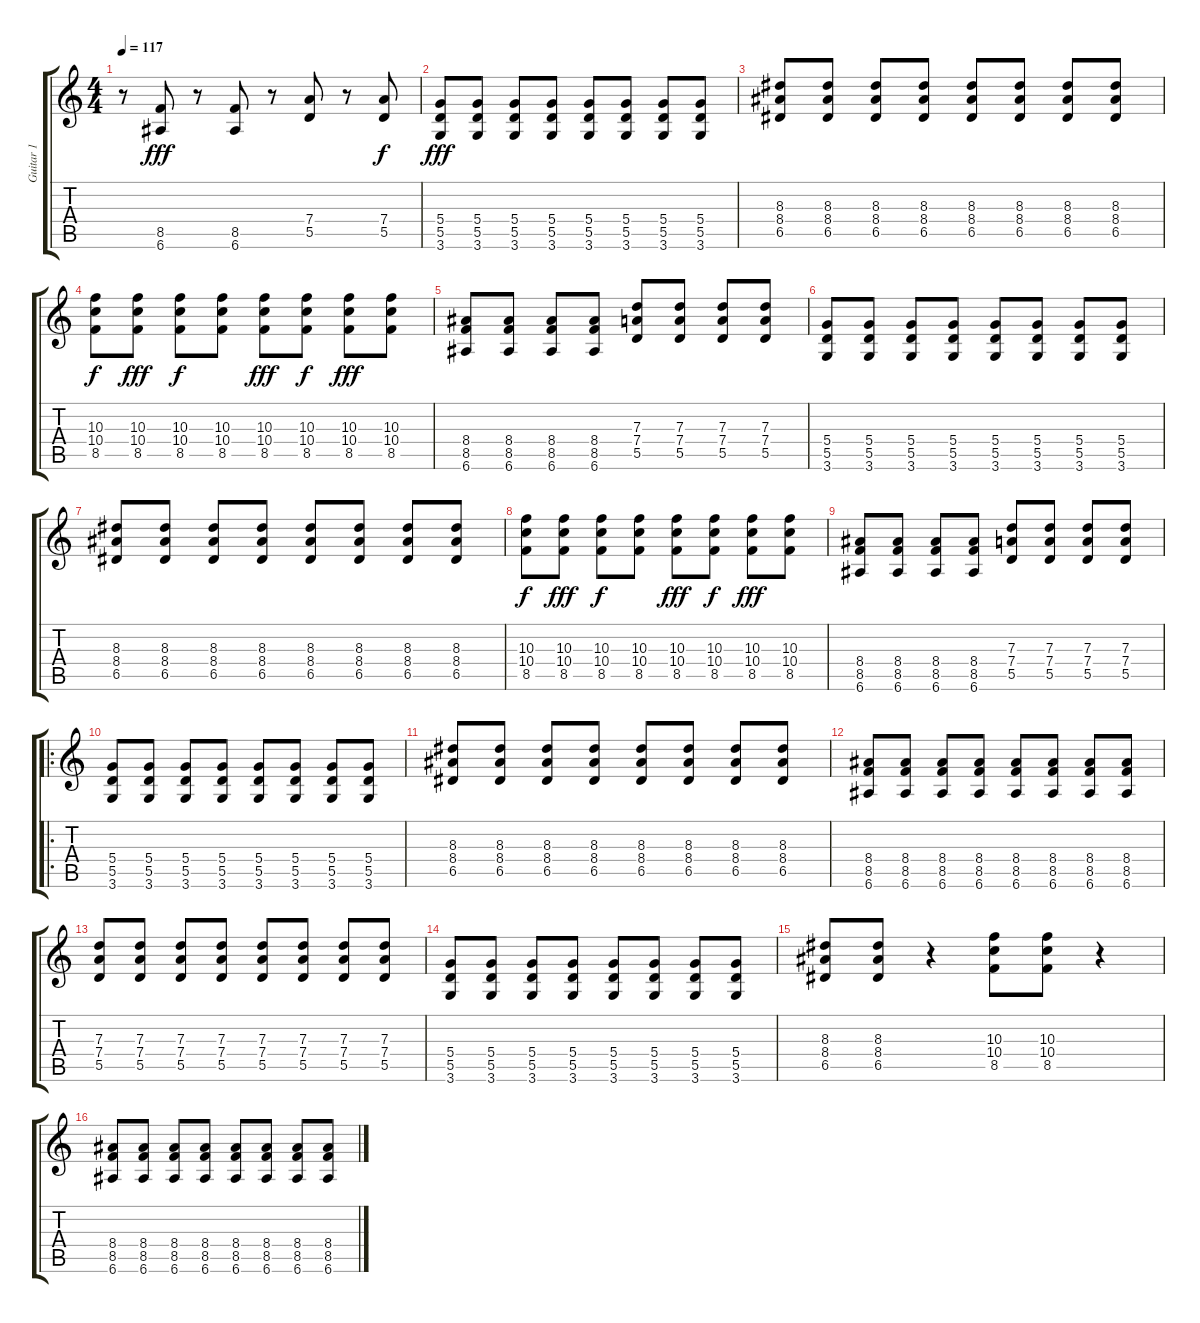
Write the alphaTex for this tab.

\track ("Guitar 1" "Guitar 1") {instrument distortionguitar}
\staff {score tabs}
\tuning (E4 B3 G3 D3 A2 E2) {hide}
\ts (4 4)
\tempo 117
\clef g2
\ks c
r.8{dy f} (8.5 6.6).8{dy fff} r.8 (8.5 6.6).8 r.8 (7.4 5.5).8 r.8 (7.4 5.5).8{dy f} |
(5.4 5.5 3.6).8{dy fff} (5.4 5.5 3.6).8 (5.4 5.5 3.6).8 (5.4 5.5 3.6).8 (5.4 5.5 3.6).8 (5.4 5.5 3.6).8 (5.4 5.5 3.6).8 (5.4 5.5 3.6).8 |
(8.3 8.4 6.5).8 (8.3 8.4 6.5).8 (8.3 8.4 6.5).8 (8.3 8.4 6.5).8 (8.3 8.4 6.5).8 (8.3 8.4 6.5).8 (8.3 8.4 6.5).8 (8.3 8.4 6.5).8 |
(10.3 10.4 8.5).8{dy f} (10.3 10.4 8.5).8{dy fff} (10.3 10.4 8.5).8{dy f} (10.3 10.4 8.5).8 (10.3 10.4 8.5).8{dy fff} (10.3 10.4 8.5).8{dy f} (10.3 10.4 8.5).8{dy fff} (10.3 10.4 8.5).8 |
(8.4 8.5 6.6).8 (8.4 8.5 6.6).8 (8.4 8.5 6.6).8 (8.4 8.5 6.6).8 (7.3 7.4 5.5).8 (7.3 7.4 5.5).8 (7.3 7.4 5.5).8 (7.3 7.4 5.5).8 |
(5.4 5.5 3.6).8 (5.4 5.5 3.6).8 (5.4 5.5 3.6).8 (5.4 5.5 3.6).8 (5.4 5.5 3.6).8 (5.4 5.5 3.6).8 (5.4 5.5 3.6).8 (5.4 5.5 3.6).8 |
(8.3 8.4 6.5).8 (8.3 8.4 6.5).8 (8.3 8.4 6.5).8 (8.3 8.4 6.5).8 (8.3 8.4 6.5).8 (8.3 8.4 6.5).8 (8.3 8.4 6.5).8 (8.3 8.4 6.5).8 |
(10.3 10.4 8.5).8{dy f} (10.3 10.4 8.5).8{dy fff} (10.3 10.4 8.5).8{dy f} (10.3 10.4 8.5).8 (10.3 10.4 8.5).8{dy fff} (10.3 10.4 8.5).8{dy f} (10.3 10.4 8.5).8{dy fff} (10.3 10.4 8.5).8 |
(8.4 8.5 6.6).8 (8.4 8.5 6.6).8 (8.4 8.5 6.6).8 (8.4 8.5 6.6).8 (7.3 7.4 5.5).8 (7.3 7.4 5.5).8 (7.3 7.4 5.5).8 (7.3 7.4 5.5).8 |
\ro
(5.4 5.5 3.6).8 (5.4 5.5 3.6).8 (5.4 5.5 3.6).8 (5.4 5.5 3.6).8 (5.4 5.5 3.6).8 (5.4 5.5 3.6).8 (5.4 5.5 3.6).8 (5.4 5.5 3.6).8 |
(8.3 8.4 6.5).8 (8.3 8.4 6.5).8 (8.3 8.4 6.5).8 (8.3 8.4 6.5).8 (8.3 8.4 6.5).8 (8.3 8.4 6.5).8 (8.3 8.4 6.5).8 (8.3 8.4 6.5).8 |
(8.4 8.5 6.6).8 (8.4 8.5 6.6).8 (8.4 8.5 6.6).8 (8.4 8.5 6.6).8 (8.4 8.5 6.6).8 (8.4 8.5 6.6).8 (8.4 8.5 6.6).8 (8.4 8.5 6.6).8 |
(7.3 7.4 5.5).8 (7.3 7.4 5.5).8 (7.3 7.4 5.5).8 (7.3 7.4 5.5).8 (7.3 7.4 5.5).8 (7.3 7.4 5.5).8 (7.3 7.4 5.5).8 (7.3 7.4 5.5).8 |
(5.4 5.5 3.6).8 (5.4 5.5 3.6).8 (5.4 5.5 3.6).8 (5.4 5.5 3.6).8 (5.4 5.5 3.6).8 (5.4 5.5 3.6).8 (5.4 5.5 3.6).8 (5.4 5.5 3.6).8 |
(8.3 8.4 6.5).8 (8.3 8.4 6.5).8 r.4 (10.3 10.4 8.5).8 (10.3 10.4 8.5).8 r.4 |
(8.4 8.5 6.6).8 (8.4 8.5 6.6).8 (8.4 8.5 6.6).8 (8.4 8.5 6.6).8 (8.4 8.5 6.6).8 (8.4 8.5 6.6).8 (8.4 8.5 6.6).8 (8.4 8.5 6.6).8
